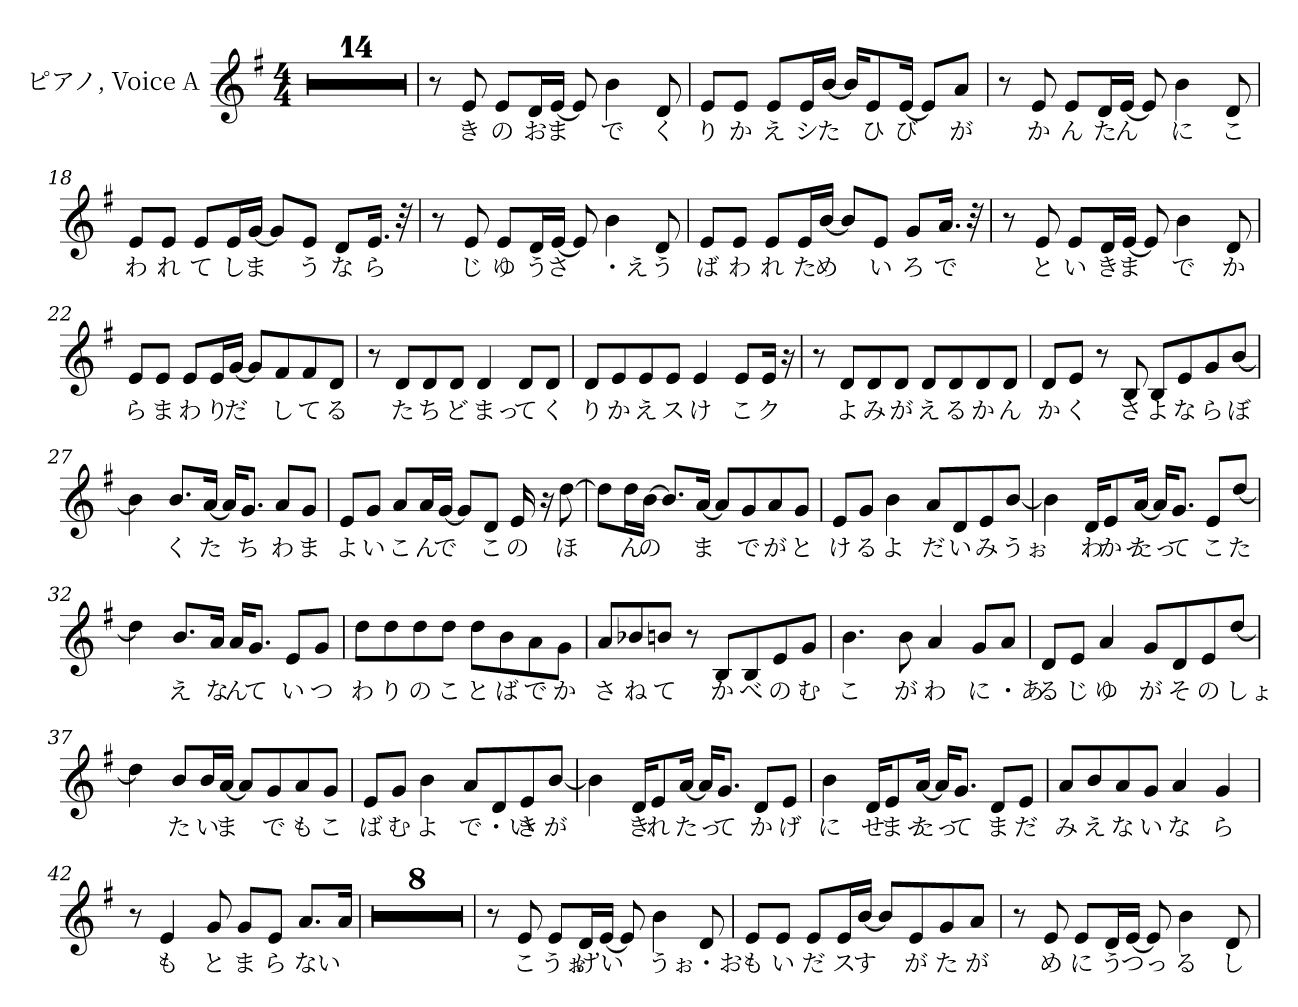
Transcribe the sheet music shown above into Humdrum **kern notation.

**kern	**text
*part1	*part1
*staff1	*staff1
*I"ピアノ, Voice A	*
*clefG2	*
*k[f#]	*
*M4/4	*
*MM130	*
=1	=1
1r	.
=2	=2
1r	.
=3	=3
1r	.
=4	=4
1r	.
=5	=5
1r	.
=6	=6
1r	.
=7	=7
1r	.
=8	=8
1r	.
=9	=9
1r	.
=10	=10
1r	.
=11	=11
1r	.
=12	=12
1r	.
=13	=13
1r	.
=14	=14
1r	.
!!LO:LB:g=z
=15	=15
8r	.
!	!LO:LY:b
8e/	き
!	!LO:LY:b
8e/L	の
!	!LO:LY:b
16d/L	お
!	!LO:LY:b
[16e/JJ	ま
8e/]	.
!	!LO:LY:b
4b\	で
!	!LO:LY:b
8d/	く
=16	=16
!	!LO:LY:b
8e/L	り
!	!LO:LY:b
8e/J	か
!	!LO:LY:b
8e/L	え
!	!LO:LY:b
16e/L	シ
!	!LO:LY:b
[16b/JJ	た
16b/KL]	.
!	!LO:LY:b
8e/	ひ
!	!LO:LY:b
[16e/Jk	び
8e/L]	.
!	!LO:LY:b
8a/J	が
=17	=17
8r	.
!	!LO:LY:b
8e/	か
!	!LO:LY:b
8e/L	ん
!	!LO:LY:b
16d/L	た
!	!LO:LY:b
[16e/JJ	ん
8e/]	.
!	!LO:LY:b
4b\	に
!	!LO:LY:b
8d/	こ
=18	=18
!	!LO:LY:b
8e/L	わ
!	!LO:LY:b
8e/J	れ
!	!LO:LY:b
8e/L	て
!	!LO:LY:b
16e/L	し
!	!LO:LY:b
[16g/JJ	ま
8g/L]	.
!	!LO:LY:b
8e/J	う
!	!LO:LY:b
8d/L	な
!	!LO:LY:b
16.e/Jk	ら
32r	.
!!LO:LB:g=z
=19	=19
8r	.
!	!LO:LY:b
8e/	じ
!	!LO:LY:b
8e/L	ゆ
!	!LO:LY:b
16d/L	う
!	!LO:LY:b
[16e/JJ	さ
8e/]	.
!	!LO:LY:b
4b\	・え
!	!LO:LY:b
8d/	う
=20	=20
!	!LO:LY:b
8e/L	ば
!	!LO:LY:b
8e/J	わ
!	!LO:LY:b
8e/L	れ
!	!LO:LY:b
16e/L	た
!	!LO:LY:b
[16b/JJ	め
8b/L]	.
!	!LO:LY:b
8e/J	い
!	!LO:LY:b
8g/L	ろ
!	!LO:LY:b
16.a/Jk	で
32r	.
=21	=21
8r	.
!	!LO:LY:b
8e/	と
!	!LO:LY:b
8e/L	い
!	!LO:LY:b
16d/L	き
!	!LO:LY:b
[16e/JJ	ま
8e/]	.
!	!LO:LY:b
4b\	で
!	!LO:LY:b
8d/	か
=22	=22
!	!LO:LY:b
8e/L	ら
!	!LO:LY:b
8e/J	ま
!	!LO:LY:b
8e/L	わ
!	!LO:LY:b
16e/L	り
!	!LO:LY:b
[16g/JJ	だ
8g/L]	.
!	!LO:LY:b
8f#/	し
!	!LO:LY:b
8f#/	て
!	!LO:LY:b
8d/J	る
!!LO:LB:g=z
=23	=23
8r	.
!	!LO:LY:b
8d/L	た
!	!LO:LY:b
8d/	ち
!	!LO:LY:b
8d/J	ど
!	!LO:LY:b
4d/	まっ
!	!LO:LY:b
8d/L	て
!	!LO:LY:b
8d/J	く
=24	=24
!	!LO:LY:b
8d/L	り
!	!LO:LY:b
8e/	か
!	!LO:LY:b
8e/	え
!	!LO:LY:b
8e/J	ス
!	!LO:LY:b
4e/	け
!	!LO:LY:b
8e/L	こ
!	!LO:LY:b
16e/Jk	ク
16r	.
=25	=25
8r	.
!	!LO:LY:b
8d/L	よ
!	!LO:LY:b
8d/	み
!	!LO:LY:b
8d/J	が
!	!LO:LY:b
8d/L	え
!	!LO:LY:b
8d/	る
!	!LO:LY:b
8d/	か
!	!LO:LY:b
8d/J	ん
=26	=26
!	!LO:LY:b
8d/L	か
!	!LO:LY:b
8e/J	く
8r	.
!	!LO:LY:b
8B/	さ
!	!LO:LY:b
8B/L	よ
!	!LO:LY:b
8e/	な
!	!LO:LY:b
8g/	ら
!	!LO:LY:b
[8b/J	ぼ
!!LO:LB:g=z
=27	=27
4b\]	.
!	!LO:LY:b
8.b/L	く
!	!LO:LY:b
[16a/Jk	た
16a/KL]	.
!	!LO:LY:b
8.g/J	ち
!	!LO:LY:b
8a/L	わ
!	!LO:LY:b
8g/J	ま
=28	=28
!	!LO:LY:b
8e/L	よ
!	!LO:LY:b
8g/J	い
!	!LO:LY:b
8a/L	こ
!	!LO:LY:b
16a/L	ん
!	!LO:LY:b
[16g/JJ	で
8g/L]	.
!	!LO:LY:b
8d/J	こ
!	!LO:LY:b
16e/	の
16r	.
!	!LO:LY:b
[8dd\	ほ
=29	=29
8dd\L]	.
!	!LO:LY:b
16dd\L	ん
!	!LO:LY:b
[16b\JJ	の
8.b/L]	.
!	!LO:LY:b
[16a/Jk	ま
8a/L]	.
!	!LO:LY:b
8g/	で
!	!LO:LY:b
8a/	が
!	!LO:LY:b
8g/J	と
=30	=30
!	!LO:LY:b
8e/L	け
!	!LO:LY:b
8g/J	る
!	!LO:LY:b
4b\	よ
!	!LO:LY:b
8a/L	だ
!	!LO:LY:b
8d/	い
!	!LO:LY:b
8e/	み
!	!LO:LY:b
[8b/J	うぉ
!!LO:LB:g=z
=31	=31
4b\]	.
!	!LO:LY:b
16d/KL	わ
!	!LO:LY:b
8e/	かっ
!	!LO:LY:b
[16a/Jk	たっ
16a/KL]	.
!	!LO:LY:b
8.g/J	て
!	!LO:LY:b
8e/L	こ
!	!LO:LY:b
[8dd/J	た
=32	=32
4dd\]	.
!	!LO:LY:b
8.b/L	え
!	!LO:LY:b
16a/Jk	な
!	!LO:LY:b
16a/KL	ん
!	!LO:LY:b
8.g/J	て
!	!LO:LY:b
8e/L	い
!	!LO:LY:b
8g/J	つ
=33	=33
!	!LO:LY:b
8dd\L	わ
!	!LO:LY:b
8dd\	り
!	!LO:LY:b
8dd\	の
!	!LO:LY:b
8dd\J	こ
!	!LO:LY:b
8dd\L	と
!	!LO:LY:b
8b\	ば
!	!LO:LY:b
8a\	で
!	!LO:LY:b
8g\J	か
=34	=34
!	!LO:LY:b
8a/L	さ
!	!LO:LY:b
8b-X/	ね
!	!LO:LY:b
8bn/J	て
8r	.
!	!LO:LY:b
8B/L	か
!	!LO:LY:b
8B/	べ
!	!LO:LY:b
8e/	の
!	!LO:LY:b
8g/J	む
!!LO:LB:g=z
=35	=35
!	!LO:LY:b
4.b\	こ
!	!LO:LY:b
8b\	が
!	!LO:LY:b
4a/	わ
!	!LO:LY:b
8g/L	に
!	!LO:LY:b
8a/J	・あ
=36	=36
!	!LO:LY:b
8d/L	る
!	!LO:LY:b
8e/J	じ
!	!LO:LY:b
4a/	ゆ
!	!LO:LY:b
8g/L	が
!	!LO:LY:b
8d/	そ
!	!LO:LY:b
8e/	の
!	!LO:LY:b
[8dd/J	しょ
=37	=37
4dd\]	.
!	!LO:LY:b
8b/L	た
!	!LO:LY:b
16b/L	い
!	!LO:LY:b
[16a/JJ	ま
8a/L]	.
!	!LO:LY:b
8g/	で
!	!LO:LY:b
8a/	も
!	!LO:LY:b
8g/J	こ
=38	=38
!	!LO:LY:b
8e/L	ば
!	!LO:LY:b
8g/J	む
!	!LO:LY:b
4b\	よ
!	!LO:LY:b
8a/L	で
!	!LO:LY:b
8d/	・い
!	!LO:LY:b
8e/	き
!	!LO:LY:b
[8b/J	が
=39	=39
4b\]	.
!	!LO:LY:b
16d/KL	き
!	!LO:LY:b
8e/	れ
!	!LO:LY:b
[16a/Jk	たっ
16a/KL]	.
!	!LO:LY:b
8.g/J	て
!	!LO:LY:b
8d/L	か
!	!LO:LY:b
8e/J	げ
!!LO:LB:g=z
=40	=40
!	!LO:LY:b
4b\	に
!	!LO:LY:b
16d/KL	せ
!	!LO:LY:b
8e/	まっ
!	!LO:LY:b
[16a/Jk	たっ
16a/KL]	.
!	!LO:LY:b
8.g/J	て
!	!LO:LY:b
8d/L	ま
!	!LO:LY:b
8e/J	だ
=41	=41
!	!LO:LY:b
8a/L	み
!	!LO:LY:b
8b/	え
!	!LO:LY:b
8a/	な
!	!LO:LY:b
8g/J	い
!	!LO:LY:b
4a/	な
!	!LO:LY:b
4g/	ら
=42	=42
8r	.
!	!LO:LY:b
4e/	も
!	!LO:LY:b
8g/	と
!	!LO:LY:b
8g/L	ま
!	!LO:LY:b
8e/J	ら
!	!LO:LY:b
8.a/L	な
!	!LO:LY:b
16a/Jk	い
=43	=43
1r	.
=44	=44
1r	.
=45	=45
1r	.
=46	=46
1r	.
=47	=47
1r	.
=48	=48
1r	.
!!LO:LB:g=z
=49	=49
1r	.
=50	=50
1r	.
=51	=51
8r	.
!	!LO:LY:b
8e/	こ
!	!LO:LY:b
8e/L	うぉ
!	!LO:LY:b
16d/L	け
!	!LO:LY:b
[16e/JJ	’い
8e/]	.
!	!LO:LY:b
4b\	うぉ
!	!LO:LY:b
8d/	・お
=52	=52
!	!LO:LY:b
8e/L	も
!	!LO:LY:b
8e/J	い
!	!LO:LY:b
8e/L	だ
!	!LO:LY:b
16e/L	ス
!	!LO:LY:b
[16b/JJ	す
8b/L]	.
!	!LO:LY:b
8e/	が
!	!LO:LY:b
8g/	た
!	!LO:LY:b
8a/J	が
=53	=53
8r	.
!	!LO:LY:b
8e/	め
!	!LO:LY:b
8e/L	に
!	!LO:LY:b
16d/L	う
!	!LO:LY:b
[16e/JJ	つっ
8e/]	.
!	!LO:LY:b
4b\	る
!	!LO:LY:b
8d/	し
=	=
*-	*-
